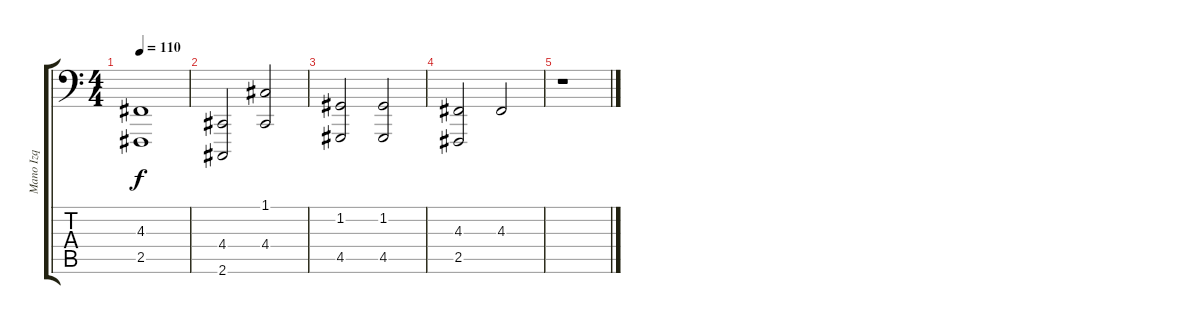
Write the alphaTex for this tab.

\track ("Mano Izq" "Mano Izq") {instrument acousticgrandpiano}
\staff {score tabs}
\tuning (C3 G2 D2 A1 E1 B0) {hide}
\ts (4 4)
\tempo 110
\clef f4
\ks c
(4.3 2.5).1{dy f} |
(4.4 2.6).2 (1.1 4.4).2 |
(1.2 4.5).2 (1.2 4.5).2 |
(4.3 2.5).2 4.3.2 |
r.1
